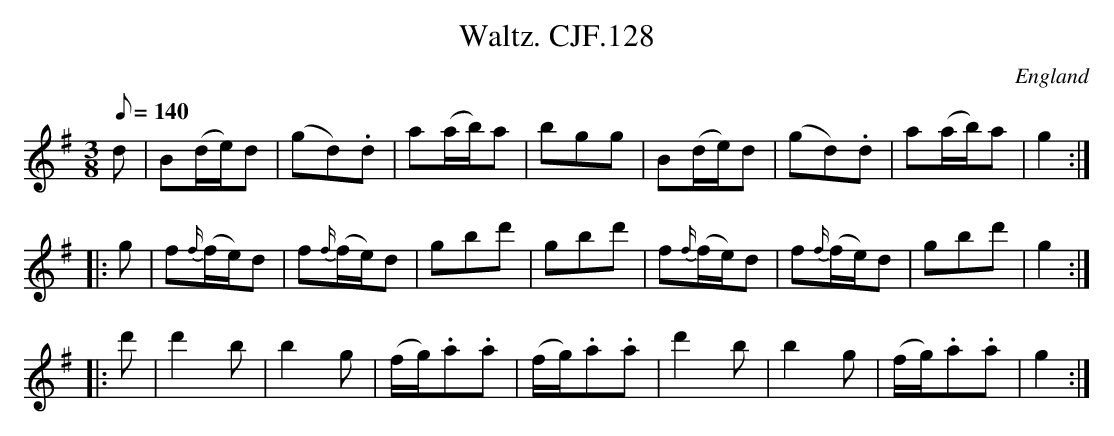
X:1
T:Waltz. CJF.128
L:1/8
M:3/8
O:England
Q:1/8=140
K:G
d|B(d/e/)d|(gd).d|a(a/b/)a|bgg|B(d/e/)d|\
(gd).d|a(a/b/)a|g2:|!
|:g|f{f/}(f/e/)d| f{f/}(f/e/)d|gbd'|gbd'|\
f{f/}(f/e/)d|f{f/}(f/e/)d|gbd'|g2:|!
|:d'|d'2b|b2g|(f/g/).a.a|(f/g/).a.a|\
d'2b|b2g|(f/g/).a.a|g2:|
